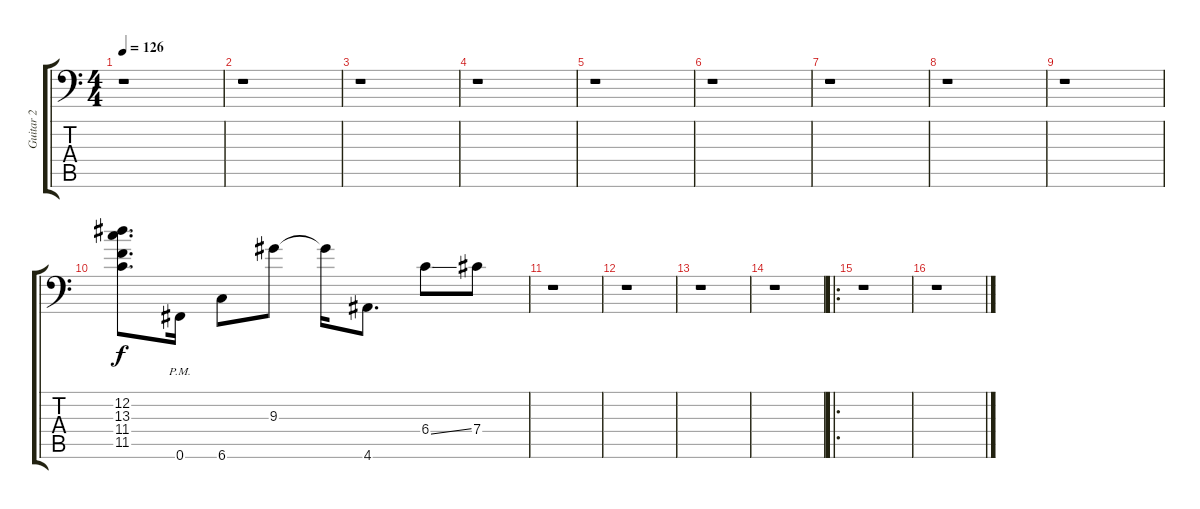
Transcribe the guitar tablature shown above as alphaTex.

\track ("Guitar 2" "Guitar 2") {instrument distortionguitar}
\staff {score tabs}
\tuning (Ab3 Eb3 B2 Gb2 Db2 Gb1) {hide}
\ts (4 4)
\tempo 126
\clef f4
\ks c
r.1{dy f} |
r.1 |
r.1 |
r.1 |
r.1 |
r.1 |
r.1 |
r.1 |
r.1 |
(12.2 13.3 11.4 11.5).8{d} 0.6{pm}.16 6.6.8 9.3.8 9.3{t}.16 4.6.8{d} 6.4{ss}.8 7.4.8 |
r.1 |
r.1 |
r.1 |
r.1 |
\ro
r.1 |
r.1
